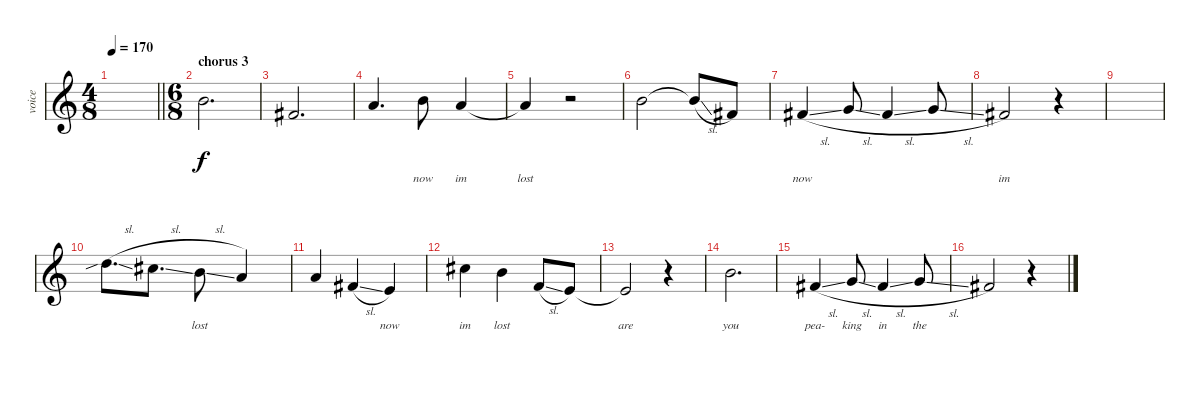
\track ("voice" "voice") {instrument sopranosax}
\staff {score}
\tuning (E4 B3 G3 D3 A2 E2) {hide}
\ts (4 8)
\tempo 170
\clef g2
\barLineRight lightlight
\ks c
|
\ts (6 8)
\section ("" "chorus 3")
7.1.2{d lyrics (0 "") lyrics (1 "") lyrics (2 "") lyrics (3 "") lyrics (4 "")} |
2.1.2{d lyrics (0 "") lyrics (1 "") lyrics (2 "") lyrics (3 "") lyrics (4 "")} |
5.1.4{d lyrics (0 "") lyrics (1 "") lyrics (2 "") lyrics (3 "") lyrics (4 "")} 7.1.8{lyrics (0 "now") lyrics (1 "") lyrics (2 "") lyrics (3 "") lyrics (4 "")} 5.1.4{lyrics (0 "im") lyrics (1 "") lyrics (2 "") lyrics (3 "") lyrics (4 "")} |
5.1{t}.4{lyrics (0 "lost") lyrics (1 "") lyrics (2 "") lyrics (3 "") lyrics (4 "")} r.2 |
7.1.2{lyrics (0 "") lyrics (1 "") lyrics (2 "") lyrics (3 "") lyrics (4 "")} 7.1{sl t}.8{lyrics (0 "") lyrics (1 "") lyrics (2 "") lyrics (3 "") lyrics (4 "")} 2.1.8{lyrics (0 "") lyrics (1 "") lyrics (2 "") lyrics (3 "") lyrics (4 "")} |
2.1{sl}.4{lyrics (0 "now") lyrics (1 "") lyrics (2 "") lyrics (3 "") lyrics (4 "")} 3.1{sl}.8{lyrics (0 "") lyrics (1 "") lyrics (2 "") lyrics (3 "") lyrics (4 "")} 2.1{sl}.4{lyrics (0 "") lyrics (1 "") lyrics (2 "") lyrics (3 "") lyrics (4 "")} 3.1{sl}.8{lyrics (0 "") lyrics (1 "") lyrics (2 "") lyrics (3 "") lyrics (4 "")} |
2.1.2{lyrics (0 "im") lyrics (1 "") lyrics (2 "") lyrics (3 "") lyrics (4 "")} r.4 |
|
10.1{sib sl}.8{d lyrics (0 "") lyrics (1 "") lyrics (2 "") lyrics (3 "") lyrics (4 "")} 9.1{sl}.8{d lyrics (0 "") lyrics (1 "") lyrics (2 "") lyrics (3 "") lyrics (4 "")} 7.1{sl}.8{lyrics (0 "lost") lyrics (1 "") lyrics (2 "") lyrics (3 "") lyrics (4 "")} 5.1.4{lyrics (0 "") lyrics (1 "") lyrics (2 "") lyrics (3 "") lyrics (4 "")} |
5.1.4{lyrics (0 "") lyrics (1 "") lyrics (2 "") lyrics (3 "") lyrics (4 "")} 2.1{sl}.4{lyrics (0 "") lyrics (1 "") lyrics (2 "") lyrics (3 "") lyrics (4 "")} 0.1.4{lyrics (0 "now") lyrics (1 "") lyrics (2 "") lyrics (3 "") lyrics (4 "")} |
9.1.4{lyrics (0 "im") lyrics (1 "") lyrics (2 "") lyrics (3 "") lyrics (4 "")} 7.1.4{lyrics (0 "lost") lyrics (1 "") lyrics (2 "") lyrics (3 "") lyrics (4 "")} 1.1{sl}.8{lyrics (0 "") lyrics (1 "") lyrics (2 "") lyrics (3 "") lyrics (4 "")} 0.1.8{lyrics (0 "") lyrics (1 "") lyrics (2 "") lyrics (3 "") lyrics (4 "")} |
0.1{t}.2{lyrics (0 "are") lyrics (1 "") lyrics (2 "") lyrics (3 "") lyrics (4 "")} r.4 |
7.1.2{d lyrics (0 "you") lyrics (1 "") lyrics (2 "") lyrics (3 "") lyrics (4 "")} |
2.1{sl}.4{lyrics (0 "pea-") lyrics (1 "") lyrics (2 "") lyrics (3 "") lyrics (4 "")} 3.1{sl}.8{lyrics (0 "king") lyrics (1 "") lyrics (2 "") lyrics (3 "") lyrics (4 "")} 2.1{sl}.4{lyrics (0 "in") lyrics (1 "") lyrics (2 "") lyrics (3 "") lyrics (4 "")} 3.1{sl}.8{lyrics (0 "the") lyrics (1 "") lyrics (2 "") lyrics (3 "") lyrics (4 "")} |
2.1.2{lyrics (0 "") lyrics (1 "") lyrics (2 "") lyrics (3 "") lyrics (4 "")} r.4
